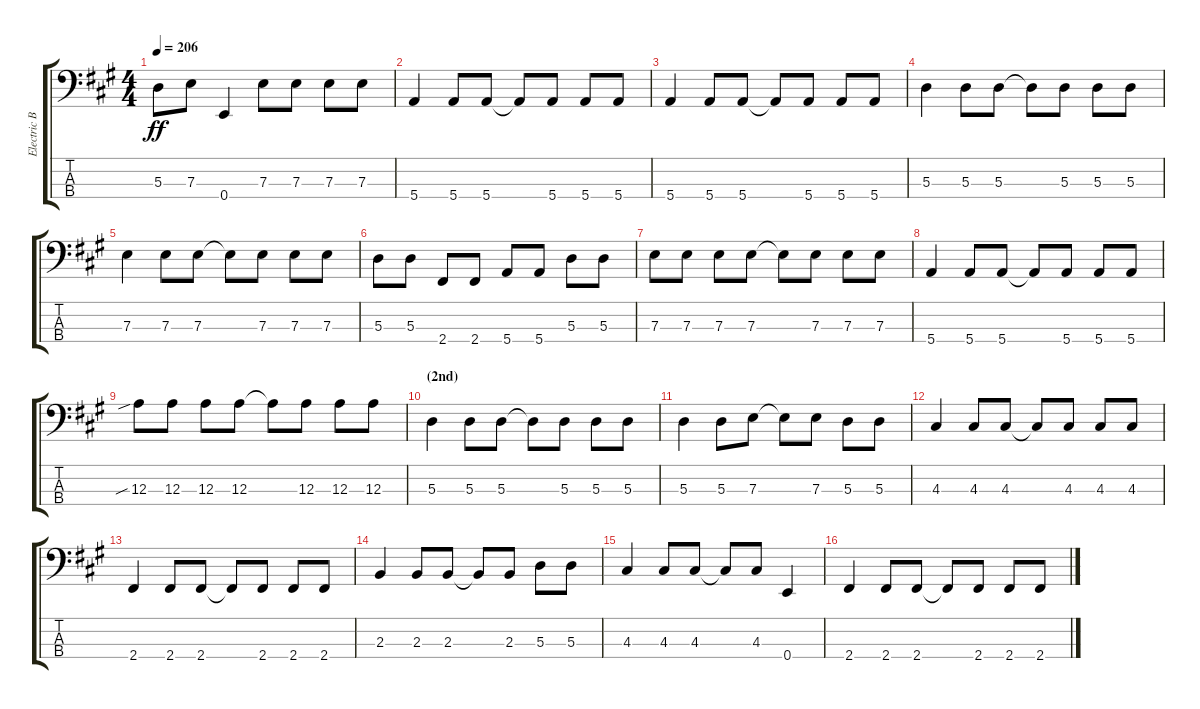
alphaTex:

\track ("Electric Bass" "Electric B") {instrument electricbassfinger}
\staff {score tabs}
\tuning (G2 D2 A1 E1) {hide}
\ts (4 4)
\tempo 206
\clef f4
\ks a
5.3.8{dy ff} 7.3.8 0.4.4 7.3.8 7.3.8 7.3.8 7.3.8 |
5.4.4 5.4.8 5.4.8 5.4{t}.8 5.4.8 5.4.8 5.4.8 |
5.4.4 5.4.8 5.4.8 5.4{t}.8 5.4.8 5.4.8 5.4.8 |
5.3.4 5.3.8 5.3.8 5.3{t}.8 5.3.8 5.3.8 5.3.8 |
7.3.4 7.3.8 7.3.8 7.3{t}.8 7.3.8 7.3.8 7.3.8 |
5.3.8 5.3.8 2.4.8 2.4.8 5.4.8 5.4.8 5.3.8 5.3.8 |
7.3.8 7.3.8 7.3.8 7.3.8 7.3{t}.8 7.3.8 7.3.8 7.3.8 |
5.4.4 5.4.8 5.4.8 5.4{t}.8 5.4.8 5.4.8 5.4.8 |
12.3{sib}.8 12.3.8 12.3.8 12.3.8 12.3{t}.8 12.3.8 12.3.8 12.3.8 |
\section ("" "(2nd)")
5.3.4 5.3.8 5.3.8 5.3{t}.8 5.3.8 5.3.8 5.3.8 |
5.3.4 5.3.8 7.3.8 7.3{t}.8 7.3.8 5.3.8 5.3.8 |
4.3.4 4.3.8 4.3.8 4.3{t}.8 4.3.8 4.3.8 4.3.8 |
2.4.4 2.4.8 2.4.8 2.4{t}.8 2.4.8 2.4.8 2.4.8 |
2.3.4 2.3.8 2.3.8 2.3{t}.8 2.3.8 5.3.8 5.3.8 |
4.3.4 4.3.8 4.3.8 4.3{t}.8 4.3.8 0.4.4 |
2.4.4 2.4.8 2.4.8 2.4{t}.8 2.4.8 2.4.8 2.4.8
